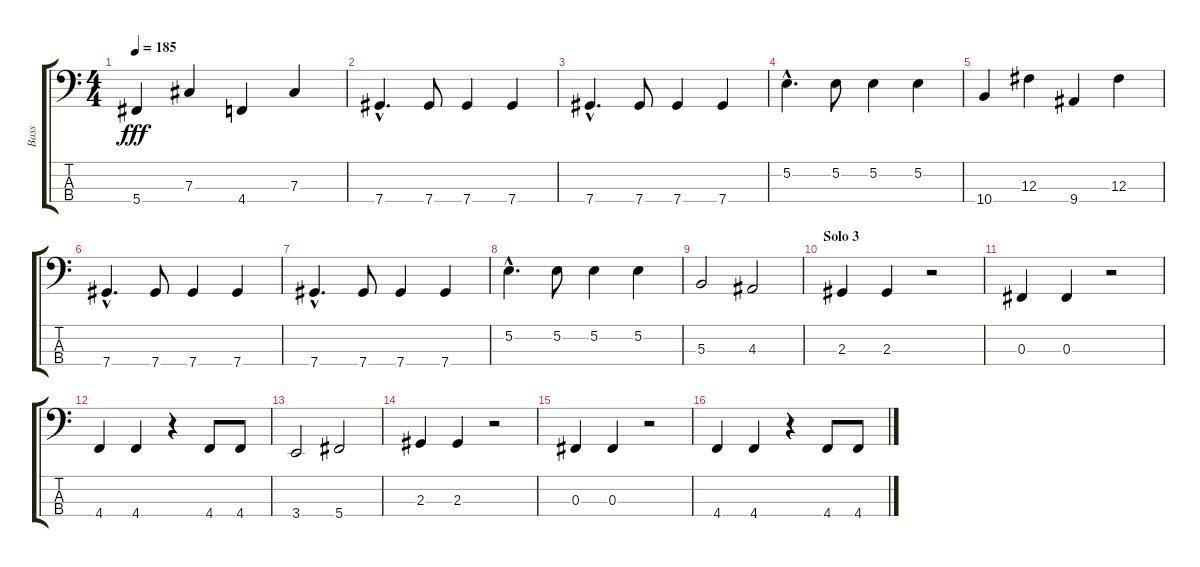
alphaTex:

\track ("Bass" "Bass") {instrument electricbassfinger}
\staff {score tabs}
\tuning (E2 B1 Gb1 Db1) {hide}
\ts (4 4)
\tempo 185
\clef f4
\ks c
5.4.4{dy fff} 7.3.4 4.4.4 7.3.4 |
7.4{hac}.4{d} 7.4.8 7.4.4 7.4.4 |
7.4{hac}.4{d} 7.4.8 7.4.4 7.4.4 |
5.2{hac}.4{d} 5.2.8 5.2.4 5.2.4 |
10.4.4 12.3.4 9.4.4 12.3.4 |
7.4{hac}.4{d} 7.4.8 7.4.4 7.4.4 |
7.4{hac}.4{d} 7.4.8 7.4.4 7.4.4 |
5.2{hac}.4{d} 5.2.8 5.2.4 5.2.4 |
5.3.2 4.3.2 |
\section ("" "Solo 3")
2.3.4 2.3.4 r.2 |
0.3.4 0.3.4 r.2 |
4.4.4 4.4.4 r.4 4.4.8 4.4.8 |
3.4.2 5.4.2 |
2.3.4 2.3.4 r.2 |
0.3.4 0.3.4 r.2 |
4.4.4 4.4.4 r.4 4.4.8 4.4.8
